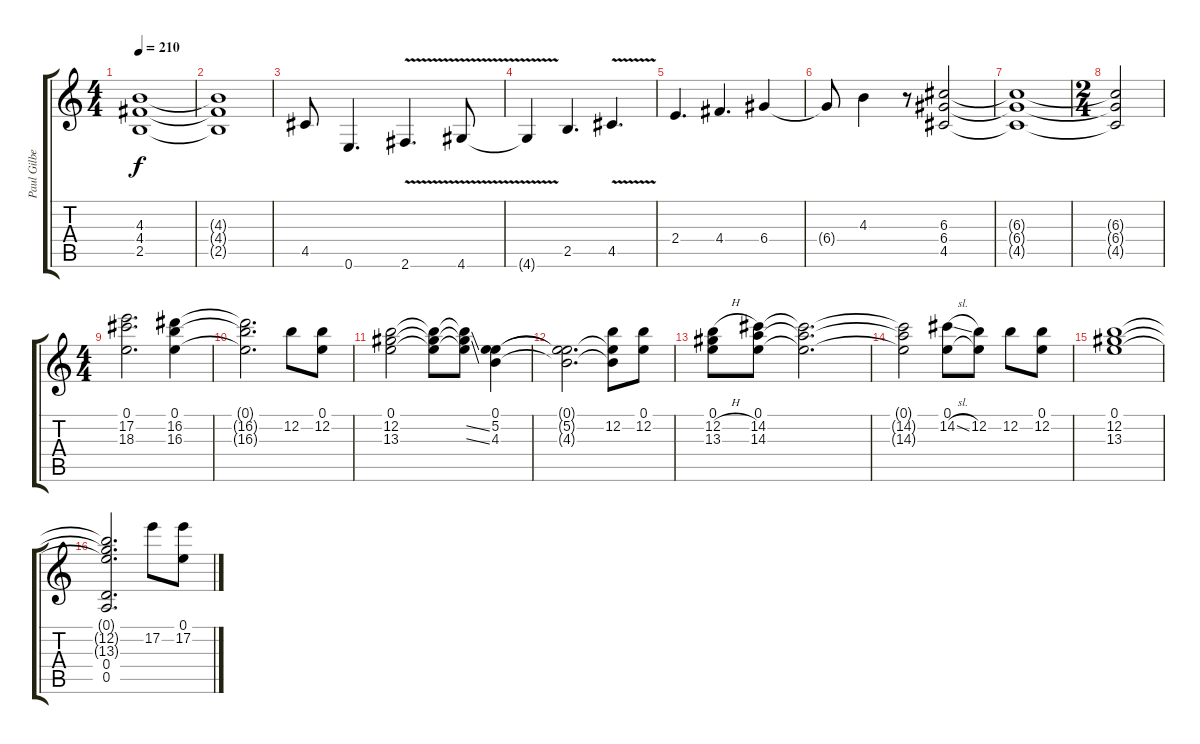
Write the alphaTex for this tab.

\track ("Paul Gilbert" "Paul Gilbe") {instrument distortionguitar}
\staff {score tabs}
\tuning (E4 B3 G3 D3 A2 E2) {hide}
\ts (4 4)
\tempo 210
\clef g2
\ks c
(4.3 4.4 2.5).1{dy f} |
(4.3{t} 4.4{t} 2.5{t}).1 |
4.5.8 0.6.4{d} 2.6{v}.4{d} 4.6{v}.8 |
4.6{t}.4 2.5.4{d} 4.5{v}.4{d} |
2.4.4{d} 4.4.4{d} 6.4.4 |
6.4{t}.8 4.3.4 r.8 (6.3 6.4 4.5).2 |
(6.3{t} 6.4{t} 4.5{t}).1 |
\ts (2 4)
(6.3{t} 6.4{t} 4.5{t}).2 |
\ts (4 4)
(0.1 17.2 18.3).2{d} (0.1 16.2 16.3).4 |
(0.1{t} 16.2{t} 16.3{t}).2{d} 12.2.8 (0.1 12.2).8 |
(0.1 12.2 13.3).2 (0.1{t} 12.2{t} 13.3{t}).8 (0.1{t} 12.2{ss t} 13.3{ss t}).8 (0.1 5.2 4.3).4 |
(0.1{t} 5.2{t} 4.3{t}).2{d} (0.1{t} 12.2 4.3{t}).8 (0.1 12.2).8 |
(0.1 12.2{h} 13.3).8 (0.1 14.2 14.3).8 (0.1{t} 14.2{t} 14.3{t}).2{d} |
(0.1{t} 14.2{t} 14.3{t}).2 (0.1 14.2{sl}).8 (0.1{t} 12.2).8 12.2.8 (0.1 12.2).8 |
(0.1 12.2 13.3).1 |
(0.1{t} 12.2{t} 13.3{t} 0.4 0.5).2{d} 17.2.8 (0.1 17.2).8
